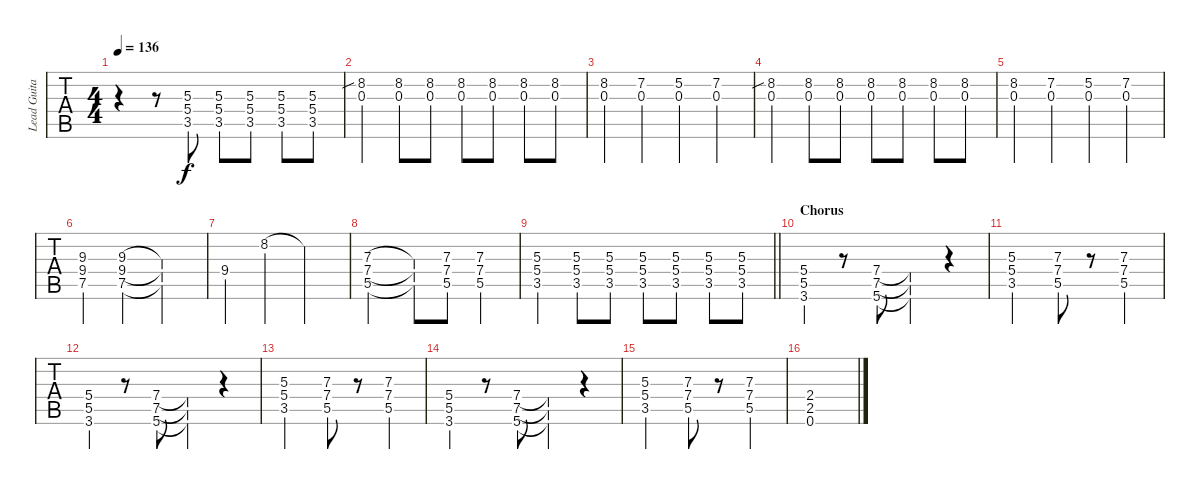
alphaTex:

\track ("Lead Guitar" "Lead Guita") {instrument overdrivenguitar}
\staff {tabs}
\tuning (E4 B3 G3 D3 A2 E2) {hide}
\ts (4 4)
\tempo 136
\clef g2
\ks g
r.4{dy f} r.8 (5.3 5.4 3.5).8 (5.3 5.4 3.5).8 (5.3 5.4 3.5).8 (5.3 5.4 3.5).8 (5.3 5.4 3.5).8 |
(8.2{sib} 0.3).4 (8.2 0.3).8 (8.2 0.3).8 (8.2 0.3).8 (8.2 0.3).8 (8.2 0.3).8 (8.2 0.3).8 |
(8.2 0.3).4 (7.2 0.3).4 (5.2 0.3).4 (7.2 0.3).4 |
(8.2{sib} 0.3).4 (8.2 0.3).8 (8.2 0.3).8 (8.2 0.3).8 (8.2 0.3).8 (8.2 0.3).8 (8.2 0.3).8 |
(8.2 0.3).4 (7.2 0.3).4 (5.2 0.3).4 (7.2 0.3).4 |
(9.3{st} 9.4 7.5).4 (9.3 9.4 7.5).4 (9.3{t} 9.4{t} 7.5{t}).2 |
9.4.4 8.2.4 8.2{t}.2 |
(7.3 7.4 5.5).2 (7.3{t} 7.4{t} 5.5{t}).8 (7.3 7.4 5.5).8 (7.3 7.4 5.5{st}).4 |
\barLineRight lightlight
(5.3 5.4 3.5).4 (5.3 5.4 3.5).8 (5.3 5.4 3.5).8 (5.3 5.4 3.5).8 (5.3 5.4 3.5).8 (5.3 5.4 3.5).8 (5.3 5.4 3.5).8 |
\section ("" "Chorus")
(5.4 5.5 3.6).4 r.8 (7.4 7.5 5.6).8 (7.4{t} 7.5{t} 5.6{t}).4 r.4 |
(5.3 5.4 3.5).2 (7.3{st} 7.4 5.5).8 r.8 (7.3 7.4 5.5).4 |
(5.4 5.5 3.6).4 r.8 (7.4 7.5 5.6).8 (7.4{t} 7.5{t} 5.6{t}).4 r.4 |
(5.3 5.4 3.5).2 (7.3{st} 7.4 5.5).8 r.8 (7.3 7.4 5.5).4 |
(5.4 5.5 3.6).4 r.8 (7.4 7.5 5.6).8 (7.4{t} 7.5{t} 5.6{t}).4 r.4 |
(5.3 5.4 3.5).2 (7.3{st} 7.4 5.5).8 r.8 (7.3 7.4 5.5).4 |
(2.4 2.5 0.6).1
